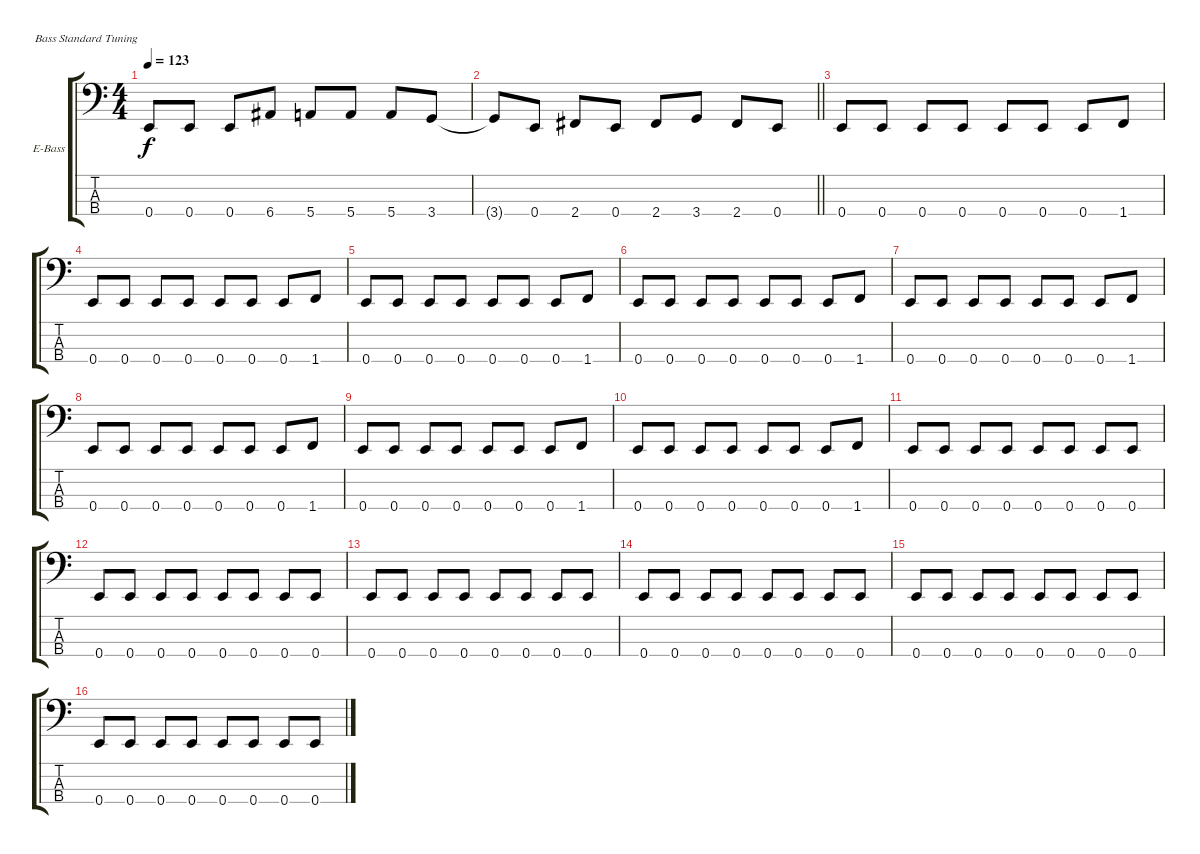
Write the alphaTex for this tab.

\bracketExtendMode groupsimilarinstruments
\firstSystemTrackNameOrientation horizontal
\otherSystemsTrackNameOrientation horizontal
\track ("Bass" "E-Bass") {instrument electricbasspick}
\staff {score tabs}
\tuning (G2 D2 A1 E1)
\ts (4 4)
\tempo 123
\clef f4
\ks c
0.4.8{dy f} 0.4.8 0.4.8 6.4.8 5.4.8 5.4.8 5.4.8 3.4.8 |
\barLineRight lightlight
3.4{t}.8 0.4.8 2.4.8 0.4.8 2.4.8 3.4.8 2.4.8 0.4.8 |
0.4.8 0.4.8 0.4.8 0.4.8 0.4.8 0.4.8 0.4.8 1.4.8 |
0.4.8 0.4.8 0.4.8 0.4.8 0.4.8 0.4.8 0.4.8 1.4.8 |
0.4.8 0.4.8 0.4.8 0.4.8 0.4.8 0.4.8 0.4.8 1.4.8 |
0.4.8 0.4.8 0.4.8 0.4.8 0.4.8 0.4.8 0.4.8 1.4.8 |
0.4.8 0.4.8 0.4.8 0.4.8 0.4.8 0.4.8 0.4.8 1.4.8 |
0.4.8 0.4.8 0.4.8 0.4.8 0.4.8 0.4.8 0.4.8 1.4.8 |
0.4.8 0.4.8 0.4.8 0.4.8 0.4.8 0.4.8 0.4.8 1.4.8 |
0.4.8 0.4.8 0.4.8 0.4.8 0.4.8 0.4.8 0.4.8 1.4.8 |
0.4.8 0.4.8 0.4.8 0.4.8 0.4.8 0.4.8 0.4.8 0.4.8 |
0.4.8 0.4.8 0.4.8 0.4.8 0.4.8 0.4.8 0.4.8 0.4.8 |
0.4.8 0.4.8 0.4.8 0.4.8 0.4.8 0.4.8 0.4.8 0.4.8 |
0.4.8 0.4.8 0.4.8 0.4.8 0.4.8 0.4.8 0.4.8 0.4.8 |
0.4.8 0.4.8 0.4.8 0.4.8 0.4.8 0.4.8 0.4.8 0.4.8 |
0.4.8 0.4.8 0.4.8 0.4.8 0.4.8 0.4.8 0.4.8 0.4.8
